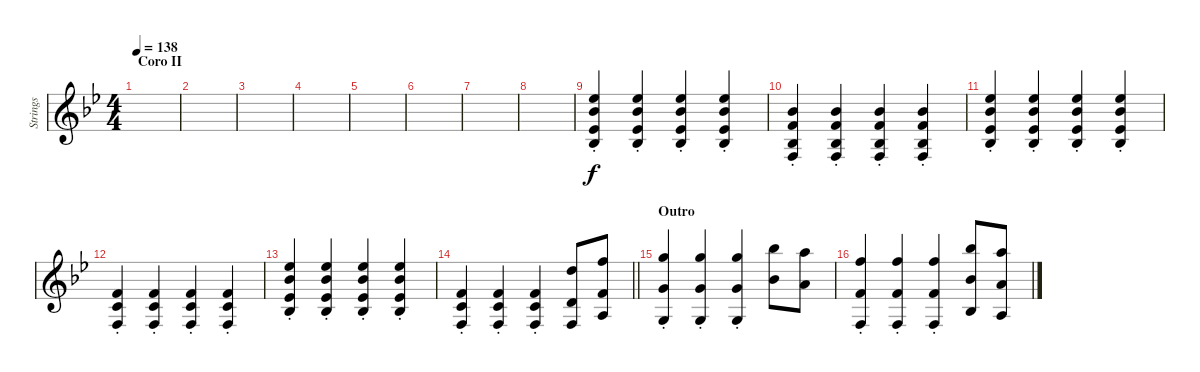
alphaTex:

\track ("Strings" "Strings") {instrument stringensemble1}
\staff {score}
\tuning (E5 B4 G4 D4 A3 E3) {hide}
\ts (4 4)
\section ("" "Coro II")
\tempo 138
\clef g2
\ks bb
|
|
|
|
|
|
|
|
(8.3{st} 8.4{st} 6.5{st} 6.6{st}).4{dy f} (8.3{st} 8.4{st} 6.5{st} 6.6{st}).4 (8.3{st} 8.4{st} 6.5{st} 6.6{st}).4 (8.3{st} 8.4{st} 6.5{st} 6.6{st}).4 |
(3.3{st} 3.4{st} 1.5{st} 1.6{st}).4 (3.3{st} 3.4{st} 1.5{st} 1.6{st}).4 (3.3{st} 3.4{st} 1.5{st} 1.6{st}).4 (3.3{st} 3.4{st} 1.5{st} 1.6{st}).4 |
(4.2{st} 3.3{st} 1.4{st} 1.5{st}).4 (4.2{st} 3.3{st} 1.4{st} 1.5{st}).4 (4.2{st} 3.3{st} 1.4{st} 1.5{st}).4 (4.2{st} 3.3{st} 1.4{st} 1.5{st}).4 |
(3.4{st} 3.5{st} 1.6{st}).4 (3.4{st} 3.5{st} 1.6{st}).4 (3.4{st} 3.5{st} 1.6{st}).4 (3.4{st} 3.5{st} 1.6{st}).4 |
(4.2{st} 3.3{st} 1.4{st} 1.5{st}).4 (4.2{st} 3.3{st} 1.4{st} 1.5{st}).4 (4.2{st} 3.3{st} 1.4{st} 1.5{st}).4 (4.2{st} 3.3{st} 1.4{st} 1.5{st}).4 |
\barLineRight lightlight
(3.4{st} 3.5{st} 1.6{st}).4 (3.4{st} 3.5{st} 1.6{st}).4 (3.4{st} 3.5{st} 1.6{st}).4 (3.2 0.4 1.6).8 (1.1 3.4 0.5).8 |
\section ("" "Outro")
(3.1{st} 0.3{st} 3.6{st}).4 (3.1{st} 0.3{st} 3.6{st}).4 (3.1{st} 0.3{st} 3.6{st}).4 (6.1 3.3).8 (5.1 7.4).8 |
(1.1{st} 3.4{st} 1.6{st}).4 (1.1{st} 3.4{st} 1.6{st}).4 (1.1{st} 3.4{st} 1.6{st}).4 (6.1 3.3 6.6).8 (5.1 7.4 0.5).8
